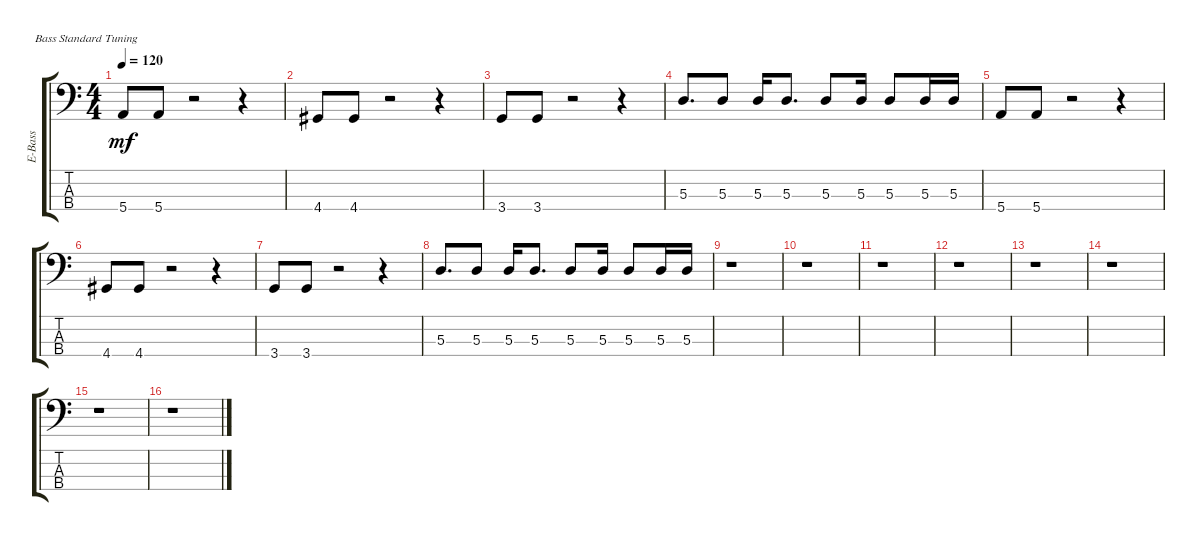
\defaultSystemsLayout 4
\bracketExtendMode groupsimilarinstruments
\otherSystemsTrackNameOrientation horizontal
\track ("Electric Bass" "E-Bass") {instrument electricbassfinger}
\staff {score tabs}
\tuning (G2 D2 A1 E1)
\ts (4 4)
\tempo 120
\clef f4
\ks c
5.4.8{dy mf beam Up} 5.4.8{beam Up} r.2{beam Up} r.4{beam Up} |
4.4{acc #}.8{beam Up} 4.4{acc #}.8{beam Up} r.2{beam Up} r.4{beam Up} |
3.4.8{beam Up} 3.4.8{beam Up} r.2{beam Up} r.4{beam Up} |
5.3.8{d beam Up} 5.3.8{beam Up} 5.3.16{beam Up} 5.3.8{d beam Up} 5.3.8{beam Up} 5.3.16{beam Up} 5.3.8{beam Up} 5.3.16{beam Up} 5.3.16{beam Up} |
5.4.8{beam Up} 5.4.8{beam Up} r.2{beam Up} r.4{beam Up} |
4.4{acc #}.8{beam Up} 4.4{acc #}.8{beam Up} r.2{beam Up} r.4{beam Up} |
3.4.8{beam Up} 3.4.8{beam Up} r.2{beam Up} r.4{beam Up} |
5.3.8{d beam Up} 5.3.8{beam Up} 5.3.16{beam Up} 5.3.8{d beam Up} 5.3.8{beam Up} 5.3.16{beam Up} 5.3.8{beam Up} 5.3.16{beam Up} 5.3.16{beam Up} |
r.1{beam Down} |
r.1{beam Down} |
r.1{beam Down} |
r.1{beam Down} |
r.1{beam Down} |
r.1{beam Down} |
r.1{beam Down} |
r.1{beam Down}
